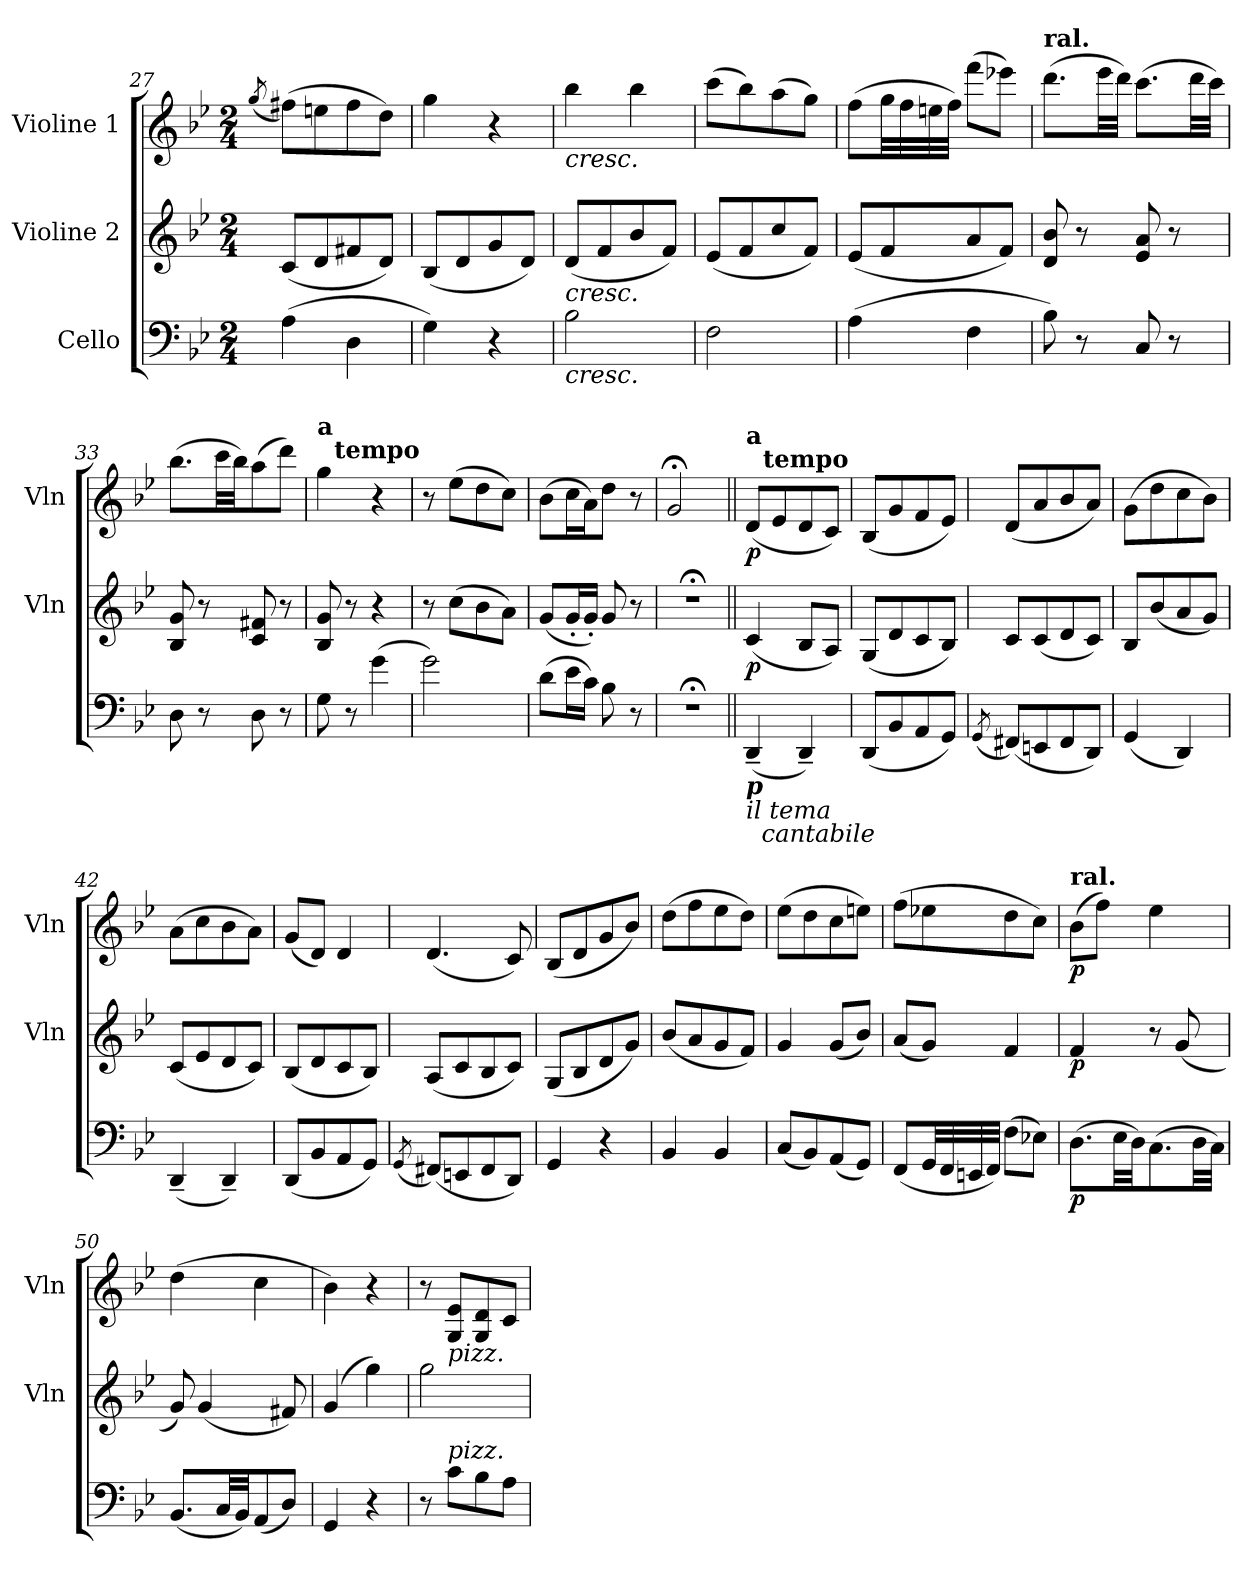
**kern	**dynam	**kern	**dynam	**kern	**dynam
*part3	*part3	*part2	*part2	*part1	*part1
*staff3	*staff3	*staff2	*staff2	*staff1	*staff1
*I"Cello	*	*I"Violine 2	*	*I"Violine 1	*
*	*	*I'Vln	*	*I'Vln	*
!!LO:LB:g=z
*clefF4	*	*clefG2	*	*clefG2	*
*k[b-e-]	*	*k[b-e-]	*	*k[b-e-]	*
*B-:	*	*B-:	*	*B-:	*
*M2/4	*	*M2/4	*	*M2/4	*
=27	=27	=27	=27	=27	=27
.	.	.	.	(>8qgg/	.
(>4A	.	(<8cL	.	(>8ff#XL)	.
.	.	8d	.	8een	.
4D	.	8f#X	.	8ff#	.
.	.	8dJ)	.	8ddJ)	.
=28	=28	=28	=28	=28	=28
4G)	.	(<8B-L	.	4gg	.
.	.	8d	.	.	.
4r	.	8g	.	4r	.
.	.	8dJ)	.	.	.
=29	=29	=29	=29	=29	=29
!	!	!	!	!LO:TX:b:i:t=cresc.	!
!	!	!LO:TX:b:i:t=cresc.	!	!	!
!LO:TX:b:i:t=cresc.	!	!	!	!	!
2B-	.	(<8dL	.	4bb-	.
.	.	8f	.	.	.
.	.	8b-	.	4bb-	.
.	.	8fJ)	.	.	.
=30	=30	=30	=30	=30	=30
2F	.	(<8e-L	.	(>8cccL	.
.	.	8f	.	8bb-)	.
.	.	8cc	.	(>8aa	.
.	.	8fJ)	.	8ggJ)	.
=31	=31	=31	=31	=31	=31
(>4A	.	(<8e-L	.	(>8ffL	.
.	.	8f	.	32ggLL	.
.	.	.	.	32ff	.
.	.	.	.	32een	.
.	.	.	.	32ffJJJ)	.
4F	.	8a	.	(>8fffL	.
.	.	8fJ)	.	8eee-XJ)	.
=32	=32	=32	=32	=32	=32
!	!	!	!	!LO:TX:a:B:t=ral.	!
8B-)	.	8d 8b-	.	(>8.dddL	.
8r	.	8r	.	.	.
.	.	.	.	32eee-LL	.
.	.	.	.	32dddJJJ)	.
8C	.	8e- 8a	.	(>8.cccL	.
8r	.	8r	.	.	.
.	.	.	.	32dddLL	.
.	.	.	.	32cccJJJ)	.
!!LO:LB:g=z
=33	=33	=33	=33	=33	=33
8D	.	8B- 8g	.	(>8.bb-L	.
8r	.	8r	.	.	.
.	.	.	.	32cccLL	.
.	.	.	.	32bb-JJ)	.
8D	.	8c 8f#X	.	(>8aa	.
8r	.	8r	.	8dddJ)	.
=34	=34	=34	=34	=34	=34
!	!	!	!	!LO:TX:a:B:t=a\n                           tempo	!
8G	.	8B- 8g	.	4gg	.
8r	.	8r	.	.	.
(>4g	.	4r	.	4r	.
=35	=35	=35	=35	=35	=35
2g)	.	8r	.	8r	.
.	.	(>8ccL	.	(>8ee-L	.
.	.	8b-	.	8dd	.
.	.	8aJ)	.	8ccJ)	.
=36	=36	=36	=36	=36	=36
(>8dL	.	(<8gL	.	(>8b-L	.
16e-L	.	16g'L	.	16ccL	.
16cJJ)	.	16g'JJ)	.	16aJ)	.
8B-	.	8g	.	8ddJ	.
8r	.	8r	.	8r	.
=37	=37	=37	=37	=37	=37
2r;<	.	2r;<	.	2g;<	.
=38||	=38||	=38||	=38||	=38||	=38||
!	!	!	!	!LO:TX:a:B:t=a\n                           tempo	!
!LO:TX:b:Bi:t=p	!	!	!	!	!
!LO:TX:b:i:t=il tema\n                           cantabile	!	!	!	!	!
!	!	!	!LO:DY:b	!	!LO:DY:b
(<4DD~	.	(<4c	p	(<8dL	p
.	.	.	.	8e-	.
4DD~)	.	8B-L	.	8d	.
.	.	8AJ)	.	8cJ)	.
!!LO:LB:g=z
=39	=39	=39	=39	=39	=39
(<8DDL	.	(<8GL	.	(<8B-L	.
8BB-	.	8d	.	8g	.
8AA	.	8c	.	8f	.
8GGJ)	.	8B-J)	.	8e-J)	.
=40	=40	=40	=40	=40	=40
(<8qGG/	.	.	.	.	.
(<8FF#XL)	.	8cL	.	(<8dL	.
8EEn	.	(<8c	.	8a	.
8FF#	.	8d	.	8b-	.
8DDJ)	.	8cJ)	.	8aJ)	.
=41	=41	=41	=41	=41	=41
(<4GG	.	8B-L	.	(>8gL	.
.	.	(<8b-	.	8dd	.
4DD)	.	8a	.	8cc	.
.	.	8gJ)	.	8b-J)	.
=42	=42	=42	=42	=42	=42
(<4DD~	.	(<8cL	.	(>8aL	.
.	.	8e-	.	8cc	.
4DD~)	.	8d	.	8b-	.
.	.	8cJ)	.	8aJ)	.
=43	=43	=43	=43	=43	=43
(<8DDL	.	(<8B-L	.	(<8gL	.
8BB-	.	8d	.	8dJ)	.
8AA	.	8c	.	4d	.
8GGJ)	.	8B-J)	.	.	.
!!LO:LB:g=z
=44	=44	=44	=44	=44	=44
(<8qGG/	.	.	.	.	.
(<8FF#XL)	.	(<8AL	.	(<4.d	.
8EEn	.	8c	.	.	.
8FF#	.	8B-	.	.	.
8DDJ)	.	8cJ)	.	8c)	.
=45	=45	=45	=45	=45	=45
4GG	.	(<8GL	.	(<8B-L	.
.	.	8B-	.	8d	.
4r	.	8d	.	8g	.
.	.	8gJ)	.	8b-J)	.
=46	=46	=46	=46	=46	=46
4BB-	.	(<8b-L	.	(>8ddL	.
.	.	8a	.	8ff	.
4BB-	.	8g	.	8ee-	.
.	.	8fJ)	.	8ddJ)	.
=47	=47	=47	=47	=47	=47
(<8CL	.	4g	.	(>8ee-L	.
8BB-)	.	.	.	8dd	.
(<8AA	.	(<8gL	.	8cc	.
8GGJ)	.	8b-J)	.	8eenJ)	.
=48	=48	=48	=48	=48	=48
(<8FFL	.	(<8aL	.	(>8ffL	.
32GGLL	.	8gJ)	.	8ee-X	.
32FF	.	.	.	.	.
32EEn	.	.	.	.	.
32FFJJJ)	.	.	.	.	.
(>8FL	.	4f	.	8dd	.
8E-XJ)	.	.	.	8ccJ)	.
!!LO:LB:g=z
=49	=49	=49	=49	=49	=49
!	!	!	!	!LO:TX:a:B:t=ral.	!
!	!LO:DY:b	!	!LO:DY:b	!	!LO:DY:b
(>8.DL	p	4f	p	(>8b-L	p
.	.	.	.	8ffJ)	.
32E-LL	.	.	.	.	.
32DJJ)	.	.	.	.	.
(>8.C	.	8r	.	4ee-	.
.	.	(<8g	.	.	.
32DLL	.	.	.	.	.
32CJJJ)	.	.	.	.	.
=50	=50	=50	=50	=50	=50
(<8.BB-L	.	8g)	.	(>4dd	.
.	.	(<4g	.	.	.
32CLL	.	.	.	.	.
32BB-JJ)	.	.	.	.	.
(<8AA	.	.	.	4cc	.
8DJ)	.	8f#X)	.	.	.
=51	=51	=51	=51	=51	=51
4GG	.	(>4g	.	4b-)	.
4r	.	4gg)	.	4r	.
=52	=52	=52	=52	=52	=52
8r	.	2gg	.	8r	.
!	!	!	!	!LO:TX:b:i:t=pizz.	!
!LO:TX:a:i:t=pizz.	!	!	!	!	!
8cL	.	.	.	8G 8e-L	.
8B-	.	.	.	8G 8d	.
8AJ	.	.	.	8cJ	.
=	=	=	=	=	=
*-	*-	*-	*-	*-	*-
